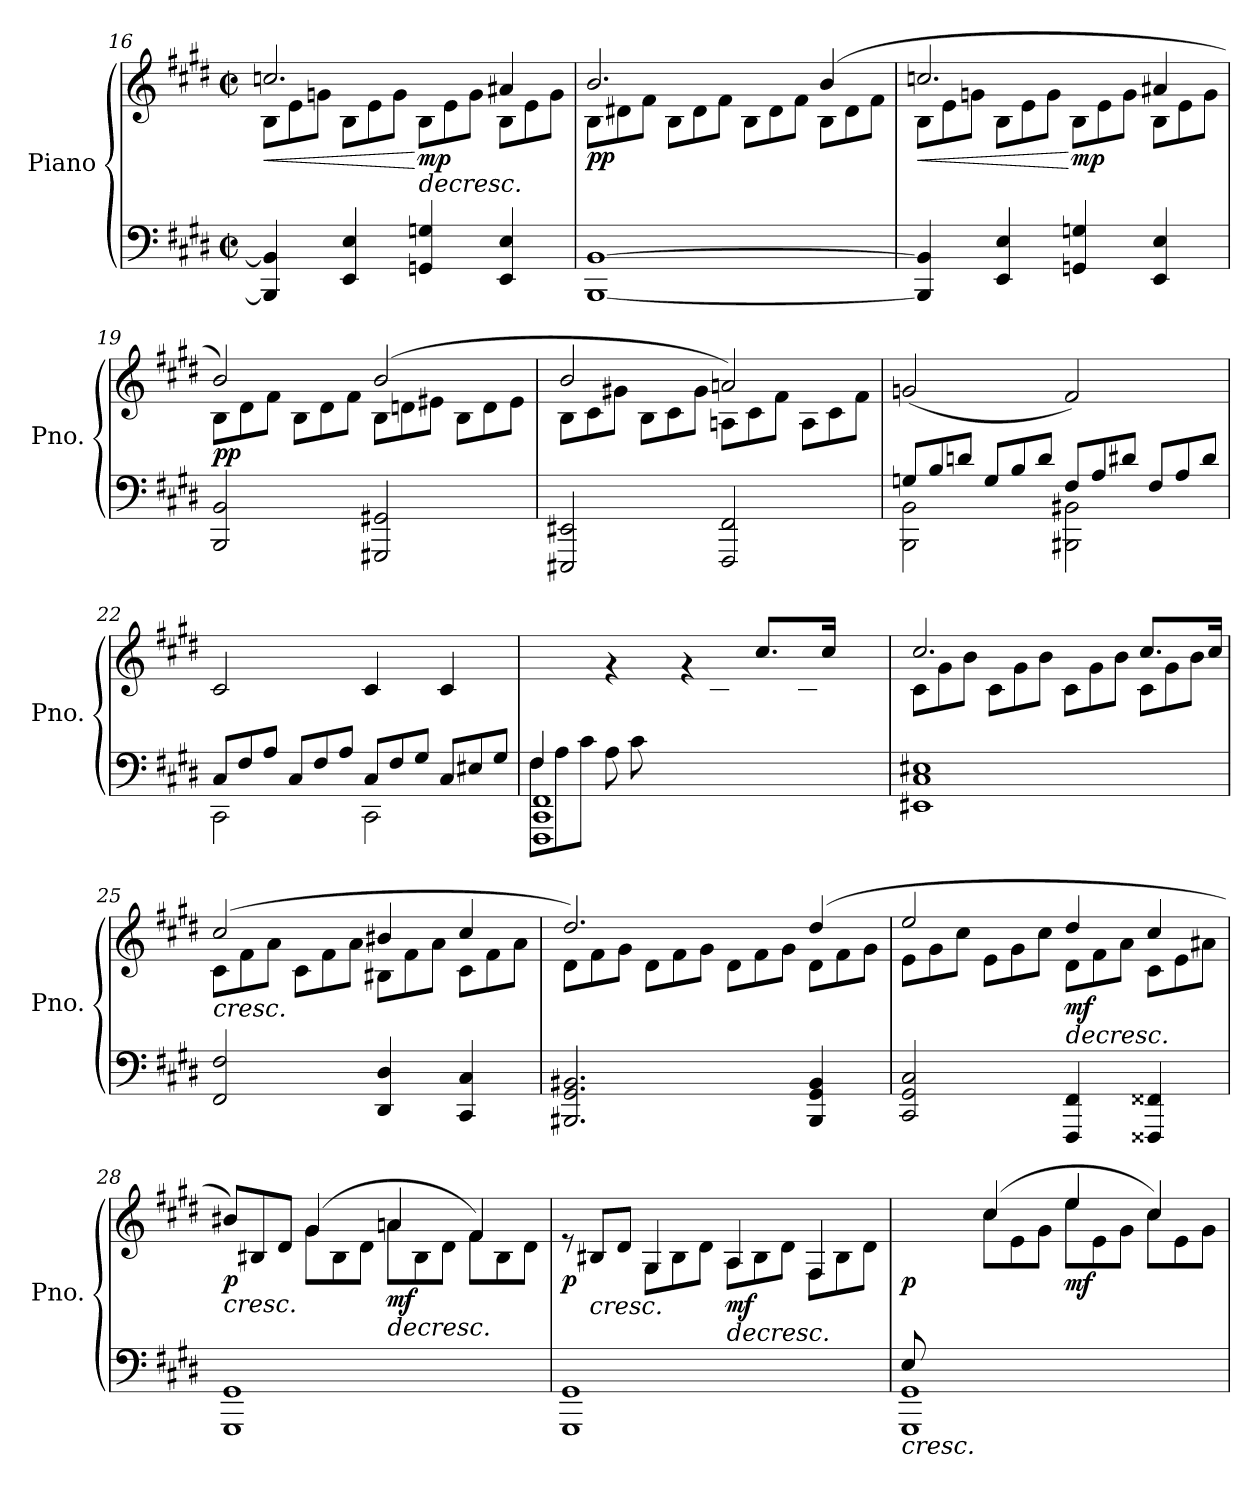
**kern	**kern	**dynam
*part1	*part1	*part1
*staff2	*staff1	*staff1/2
*I"Piano	*	*
*I'Pno.	*	*
!!LO:LB:g=z
*clefF4	*clefG2	*
*k[f#c#g#d#]	*k[f#c#g#d#]	*
*M2/2	*M2/2	*
*met(c|)	*met(c|)	*
=16	=16	=16
!	!	!LO:HP:b
*	*^	*
*	*	*Xtuplet	*
4BBB/] 4BB/]	2.ccn/	12B\L	<
.	.	12e\	.
.	.	12gn\J	.
4EE/ 4E/	.	12B\L	.
.	.	12e\	.
.	.	12g\J	.
!	!	!	!LO:HP:n=1:b
!	!	!	!LO:DY:n=1:b
4GGn/ 4Gn/	.	12B\L	[ > mp
.	.	12e\	.
.	.	12g\J	.
4EE/ 4E/	4a#X/	12B\L	.
.	.	12e\	.
.	.	12g\J	.
=17	=17	=17	=17
!	!	!	!LO:DY:b
[1BBB [1BB	2.b/	12B\L	pp
.	.	12d#X\	.
.	.	12f#\J	.
.	.	12B\L	.
.	.	12d#\	.
.	.	12f#\J	.
.	.	12B\L	.
.	.	12d#\	.
.	.	12f#\J	.
.	(>4b/	12B\L	.
.	.	12d#\	.
.	.	12f#\J	.
=18	=18	=18	=18
!	!	!	!LO:HP:b
4BBB/] 4BB/]	2.ccn/	12B\L	<
.	.	12e\	.
.	.	12gn\J	.
4EE/ 4E/	.	12B\L	.
.	.	12e\	.
.	.	12g\J	.
!	!	!	!LO:DY:n=1:b
4GGn/ 4Gn/	.	12B\L	[ mp
.	.	12e\	.
.	.	12g\J	.
4EE/ 4E/	4a#X/	12B\L	.
.	.	12e\	.
.	.	12g\J	.
=19	=19	=19	=19
!	!	!	!LO:DY:b
2BBB/ 2BB/	2b/)	12B\L	pp
.	.	12d#\	.
.	.	12f#\J	.
.	.	12B\L	.
.	.	12d#\	.
.	.	12f#\J	.
2GGG#X/ 2GG#X/	(2b/	12B\L	.
.	.	12dn\	.
.	.	12e#X\J	.
.	.	12B\L	.
.	.	12d\	.
.	.	12e#\J	.
!!LO:PB:g=z	!!
=20	=20	=20	=20
2EEE#X/ 2EE#X/	2b/	12B\L	.
.	.	12c#\	.
.	.	12g#X\J	.
.	.	12B\L	.
.	.	12c#\	.
.	.	12g#\J	.
2FFF#/ 2FF#/	2an/)	12An\L	.
.	.	12c#\	.
.	.	12f#\J	.
.	.	12A\L	.
.	.	12c#\	.
.	.	12f#\J	.
*	*v	*v	*
=21	=21	=21
*Xtuplet	*	*
*^	*	*
12Gn/L	2BBB\ 2BB\	(2gn/	.
12B/	.	.	.
12dn/J	.	.	.
12G/L	.	.	.
12B/	.	.	.
12d/J	.	.	.
12F#/L	2BBB#X\ 2BB#X\	2f#/)	.
12A/	.	.	.
12d#X/J	.	.	.
12F#/L	.	.	.
12A/	.	.	.
12d#/J	.	.	.
=22	=22	=22	=22
12C#/L	2CC#\	2c#/	.
12F#/	.	.	.
12A/J	.	.	.
12C#/L	.	.	.
12F#/	.	.	.
12A/J	.	.	.
12C#/L	2CC#\	4c#/	.
12F#/	.	.	.
12G#/J	.	.	.
12C#/L	.	(4c#/	.
12E#X/	.	.	.
12G#/J	.	.	.
=23	=23	=23	=23
*	*^	*^	*
4F#/)	12F#\L	1FFF# 1CC# 1FF#	4ryy	12%5ryy	.
.	12A\	.	.	.	.
.	12c#\J	.	.	.	.
2.ryy	12A\L	.	4rg	.	.
.	12c#\	.	.	.	.
.	12%7ryy	.	.	12f#\J	.
.	.	.	4rg	12c#\L	.
.	.	.	.	12f#\	.
.	.	.	.	12a\J	.
.	.	.	8.cc#/L	12c#\L	.
.	.	.	.	12f#\	.
.	.	.	.	12a\J	.
.	.	.	16cc#/Jk	.	.
*v	*v	*v	*	*	*
!!LO:LB:g=z	!!
=24	=24	=24	=24
1EE#X 1C# 1E#X	2.cc#/	12c#\L	.
.	.	12g#\	.
.	.	12b\J	.
.	.	12c#\L	.
.	.	12g#\	.
.	.	12b\J	.
.	.	12c#\L	.
.	.	12g#\	.
.	.	12b\J	.
.	8.cc#/L	12c#\L	.
.	.	12g#\	.
.	.	12b\J	.
.	16cc#/Jk	.	.
=25	=25	=25	=25
!	!	!	!LO:HP:b
2FF#/ 2F#/	(2cc#/	12c#\L	<
.	.	12f#\	.
.	.	12a\J	.
.	.	12c#\L	.
.	.	12f#\	.
.	.	12a\J	.
4DD#/ 4D#/	4b#X/	12B#X\L	.
.	.	12f#\	.
.	.	12a\J	.
4CC#/ 4C#/	4cc#/	12c#\L	.
.	.	12f#\	.
.	.	12a\J	.
=26	=26	=26	=26
2.BBB#X/ 2.GG#/ 2.BB#X/	2.dd#/)	12d#\L	.
.	.	12f#\	.
.	.	12g#\J	.
.	.	12d#\L	.
.	.	12f#\	.
.	.	12g#\J	.
.	.	12d#\L	.
.	.	12f#\	.
.	.	12g#\J	.
4BBB#/ 4GG#/ 4BB#/	(4dd#/	12d#\L	.
.	.	12f#\	.
.	.	12g#\J	.
=27	=27	=27	=27
2CC#/ 2GG#/ 2C#/	2ee/	12e\L	.
.	.	12g#\	.
.	.	12cc#\J	.
.	.	12e\L	.
.	.	12g#\	.
.	.	12cc#\J	.
!	!	!	!LO:HP:n=1:b
!	!	!	!LO:DY:n=1:b
4FFF#/ 4FF#/	4dd#/	12d#\L	] > mf
.	.	12f#\	.
.	.	12a\J	.
4FFF##X/ 4FF##X/	4cc#/	12c#\L	.
.	.	12e\	.
.	.	12a#X\J	.
*	*v	*v	*
.	.	[
!!LO:LB:g=z
=28	=28	=28
!	!	!LO:HP:b
*	*^	*
!	!	!	!LO:DY:n=1:b
1GGG# 1GG#	12b#X/L)	4ryy	< p
.	12B#X/	.	.
.	12d#/J	.	.
.	(4g#/	12g#\L	.
.	.	12B#\	.
.	.	12d#\J	.
!	!	!	!LO:HP:n=1:b
!	!	!	!LO:DY:n=2:b
.	4an/	12a\L	] > mf
.	.	12B#\	.
.	.	12d#\J	.
.	4f#/)	12f#\L	.
.	.	12B#\	.
.	.	12d#\J	.
*	*v	*v	*
.	.	[
=29	=29	=29
*	*^	*
!	!	!	!LO:DY:b
1GGG# 1GG#	12re	4ryy	p
!	!	!	!LO:HP:b
.	12B#X/L	.	<
.	12d#/J	.	.
.	4G#/	(12G#\L	.
.	.	12B#\	.
.	.	12d#\J	.
!	!	!	!LO:HP:n=1:b
!	!	!	!LO:DY:n=1:b
.	4A/	12A\L	] > mf
.	.	12B#\	.
.	.	12d#\J	.
.	4F#/	12F#\L	.
.	.	12B#\	.
.	.	12d#\J	.
*	*v	*v	*
.	.	[
=30	=30	=30
!	!	!LO:HP:b=2
*^	*^	*
!	!	!	!	!LO:DY:n=1:b
12E/L)	1GGG# 1GG#	12ryy	4ryy	< p
12%11ryy	.	12e\	.	.
.	.	12g#\J	.	.
.	.	(4cc#/	12cc#\L	.
.	.	.	12e\	.
.	.	.	12g#\J	.
!	!	!	!	!LO:DY:n=2:b
.	.	4ee/	12ee\L	] mf
.	.	.	12e\	.
.	.	.	12g#\J	.
.	.	4cc#/)	12cc#\L	.
.	.	.	12e\	.
.	.	.	12g#\J	.
*v	*v	*	*	*
*	*v	*v	*
.	.	[
=	=	=
*-	*-	*-
